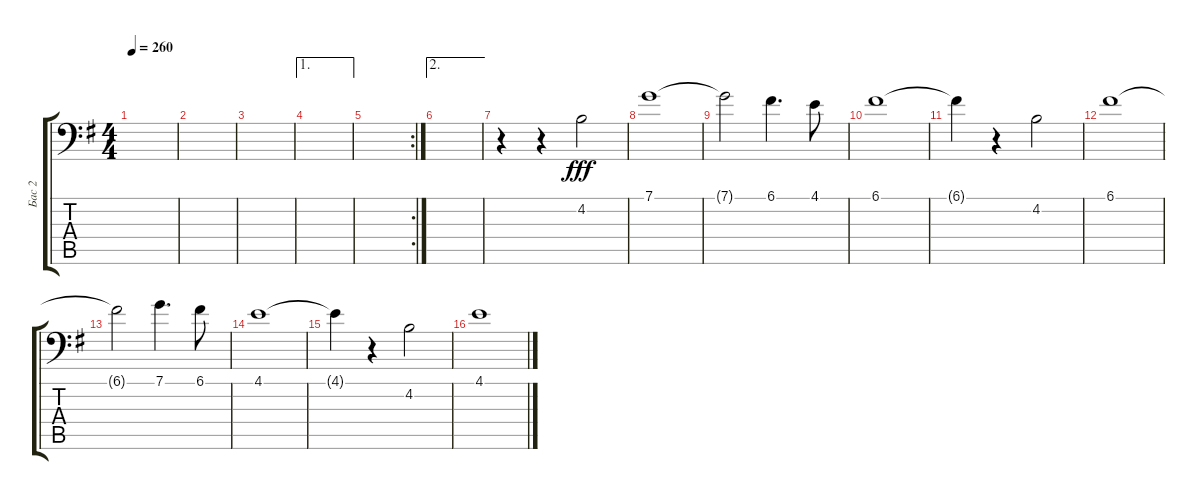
\track ("Бас 2" "Бас 2") {instrument electricbassfinger}
\staff {score tabs}
\tuning (C3 G2 D2 A1 E1 B0) {hide}
\ts (4 4)
\tempo 260
\clef f4
\ks g
|
|
|
\ae 1
|
\rc 2
|
\ae 2
|
r.4 r.4 4.2.2{dy fff} |
7.1.1 |
7.1{t}.2 6.1.4{d} 4.1.8 |
6.1.1 |
6.1{t}.4 r.4 4.2.2 |
6.1.1 |
6.1{t}.2 7.1.4{d} 6.1.8 |
4.1.1 |
4.1{t}.4 r.4 4.2.2 |
4.1.1
